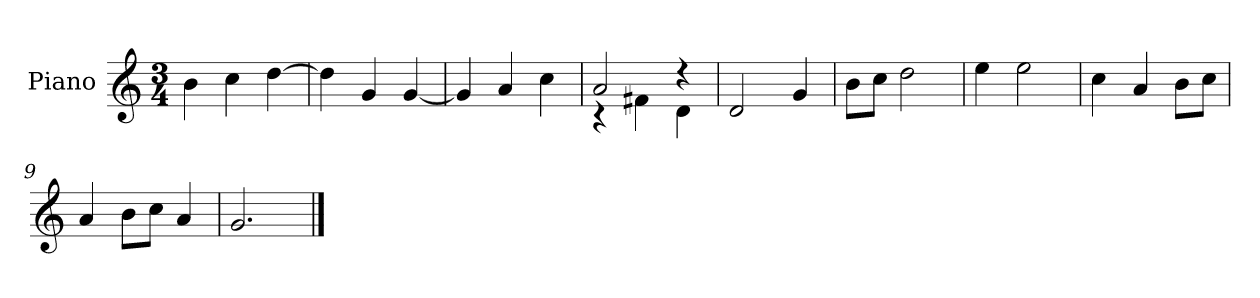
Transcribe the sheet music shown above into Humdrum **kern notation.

**kern
*part1
*staff1
*I"Piano
*I'P-no
*clefG2
*k[]
*M3/4
*MM179
=1
4b\
4cc\
[4dd\
=2
4dd\]
4g/
[4g/
=3
4g/]
4a/
4cc\
=4
*^
2a/	4r
.	4f#X\
4r	4d\
*v	*v
=5
2d/
4g/
=6
8b\L
8cc\J
2dd\
=7
4ee\
2ee\
=8
4cc\
4a/
8b\L
8cc\J
=9
4a/
8b\L
8cc\J
4a/
=10
2.g/
==
*-
